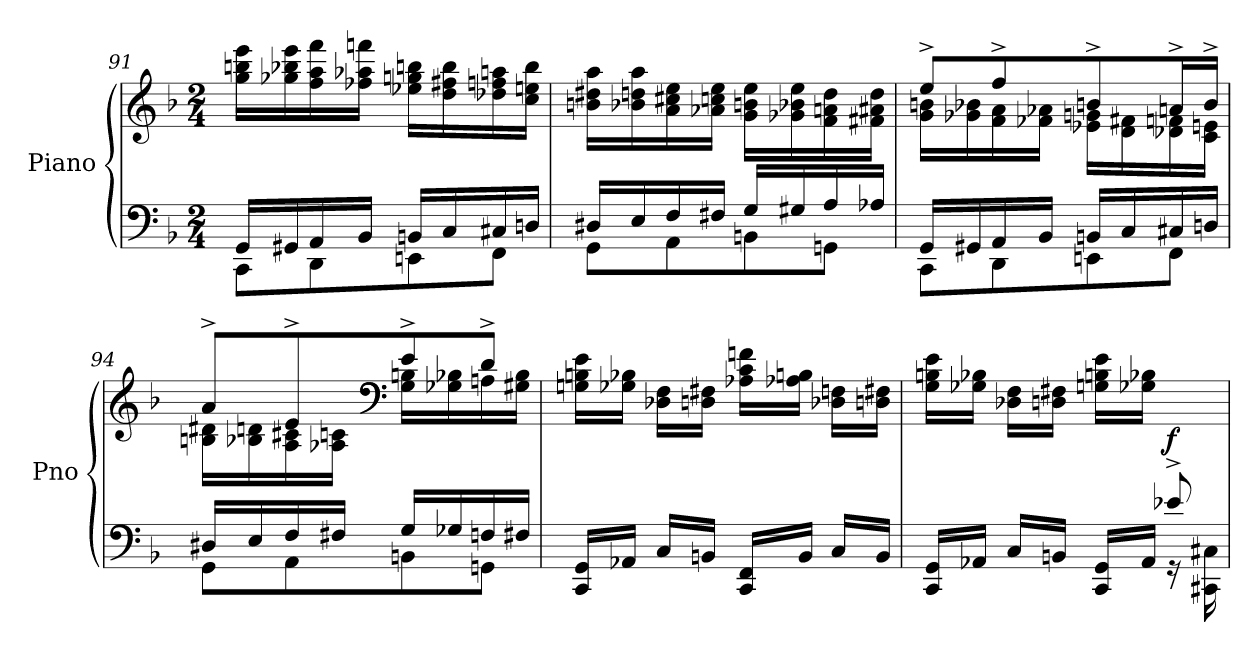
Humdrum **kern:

**kern	**kern	**dynam
*part1	*part1	*part1
*staff2	*staff1	*staff1/2
*I"Piano	*	*
*I'Pno	*	*
*clefF4	*clefG2	*
*k[b-]	*k[b-]	*
*M2/4	*M2/4	*
=91	=91	=91
*^	*	*
16GG/LL	8CC\L	16gg\ 16bbn\ 16eee\LL	.
16GG#X/	.	16gg-X\ 16bb-X\ 16eee\	.
16AA/	8DD\	16ff\ 16aa\ 16fff\	.
16BB-/JJ	.	16ff-X\ 16aa-X\ 16fffn\JJ	.
16BBn/LL	8EEn\	16ee-X\ 16ggn\ 16bbn\LL	.
16C/	.	16dd\ 16ff#X\ 16bb\	.
16C#X/	8FF\J	16dd-X\ 16ffn\ 16aan\	.
16Dn/JJ	.	16cc\ 16een\ 16bb\JJ	.
!!LO:LB:g=z
=92	=92	=92	=92
16D#X/LL	8GG\L	16bn\ 16dd#X\ 16aa\LL	.
16E/	.	16b-X\ 16ddn\ 16aa\	.
16F/	8AA\	16a\ 16cc#X\ 16ee\	.
16F#X/JJ	.	16a-X\ 16ccn\ 16ee\JJ	.
16G/LL	8BBn\	16g\ 16bn\ 16ee\LL	.
16G#X/	.	16g-X\ 16b-X\ 16ee\	.
16A/	8GGn\J	16f\ 16an\ 16dd\	.
16A-X/JJ	.	16f#X\ 16a#X\ 16dd\JJ	.
=93	=93	=93	=93
*	*	*^	*
16GG/LL	8CC\L	8ee^/L	16g\ 16bn\LL	.
16GG#X/	.	.	16g-X\ 16b-X\	.
16AA/	8DD\	8ff^/	16f\ 16a\	.
16BB-/JJ	.	.	16f-X\ 16a-X\JJ	.
16BBn/LL	8EEn\	8bn^/	16e-X\ 16gn\LL	.
16C/	.	.	16d\ 16f#X\	.
16C#X/	8FF\J	16an^/L	16d-X\ 16fn\	.
16Dn/JJ	.	16b^/JJ	16c\ 16en\JJ	.
!!LO:LB:g=z	!!
=94	=94	=94	=94	=94
16D#X/LL	8GG\L	8a^/L	16Bn\ 16d#X\LL	.
16E/	.	.	16B-X\ 16dn\	.
16F/	8AA\	8e^/	16A\ 16c#X\	.
16F#X/JJ	.	.	16A-X\ 16cn\JJ	.
*	*	*clefF4	*	*
16G/LL	8BBn\	8e^/	16G\ 16Bn\LL	.
16G-X/	.	.	16G-X\ 16B-X\	.
16Fn/	8GGn\J	8d^/J	16An\	.
16F#X/JJ	.	.	16G#X\ 16B-\JJ	.
*v	*v	*	*	*
*	*v	*v	*
=95	=95	=95
16CC/ 16GG/LL	16Gn\ 16Bn\ 16e\LL	.
16AA-X/JJ	16G-X\ 16B-X\JJ	.
16C/LL	16D-X\ 16F\LL	.
16BBn/JJ	16Dn\ 16F#X\JJ	.
16CC/ 16FF/LL	16A-X\ 16c\ 16fn\LL	.
16BB/JJ	16A-X\ 16Bn\JJ	.
16C/LL	16D-X\ 16Fn\LL	.
16BB/JJ	16Dn\ 16F#X\JJ	.
!!LO:LB:g=z
=96	=96	=96
*^	*	*
4.ryy	16CC/ 16GG/LL	16G\ 16Bn\ 16e\LL	.
.	16AA-X/JJ	16G-X\ 16B-X\JJ	.
.	16C/LL	16D-X\ 16F\LL	.
.	16BBn/JJ	16Dn\ 16F#X\JJ	.
.	16CC/ 16GG/LL	16Gn\ 16Bn\ 16e\LL	.
.	16AA-/JJ	16G-X\ 16B-X\JJ	.
!	!	!	!LO:DY:b
8e-X^/	16r	8ryy	f
.	16CC#X\ 16C#X\	.	.
*v	*v	*	*
=	=	=
*-	*-	*-
